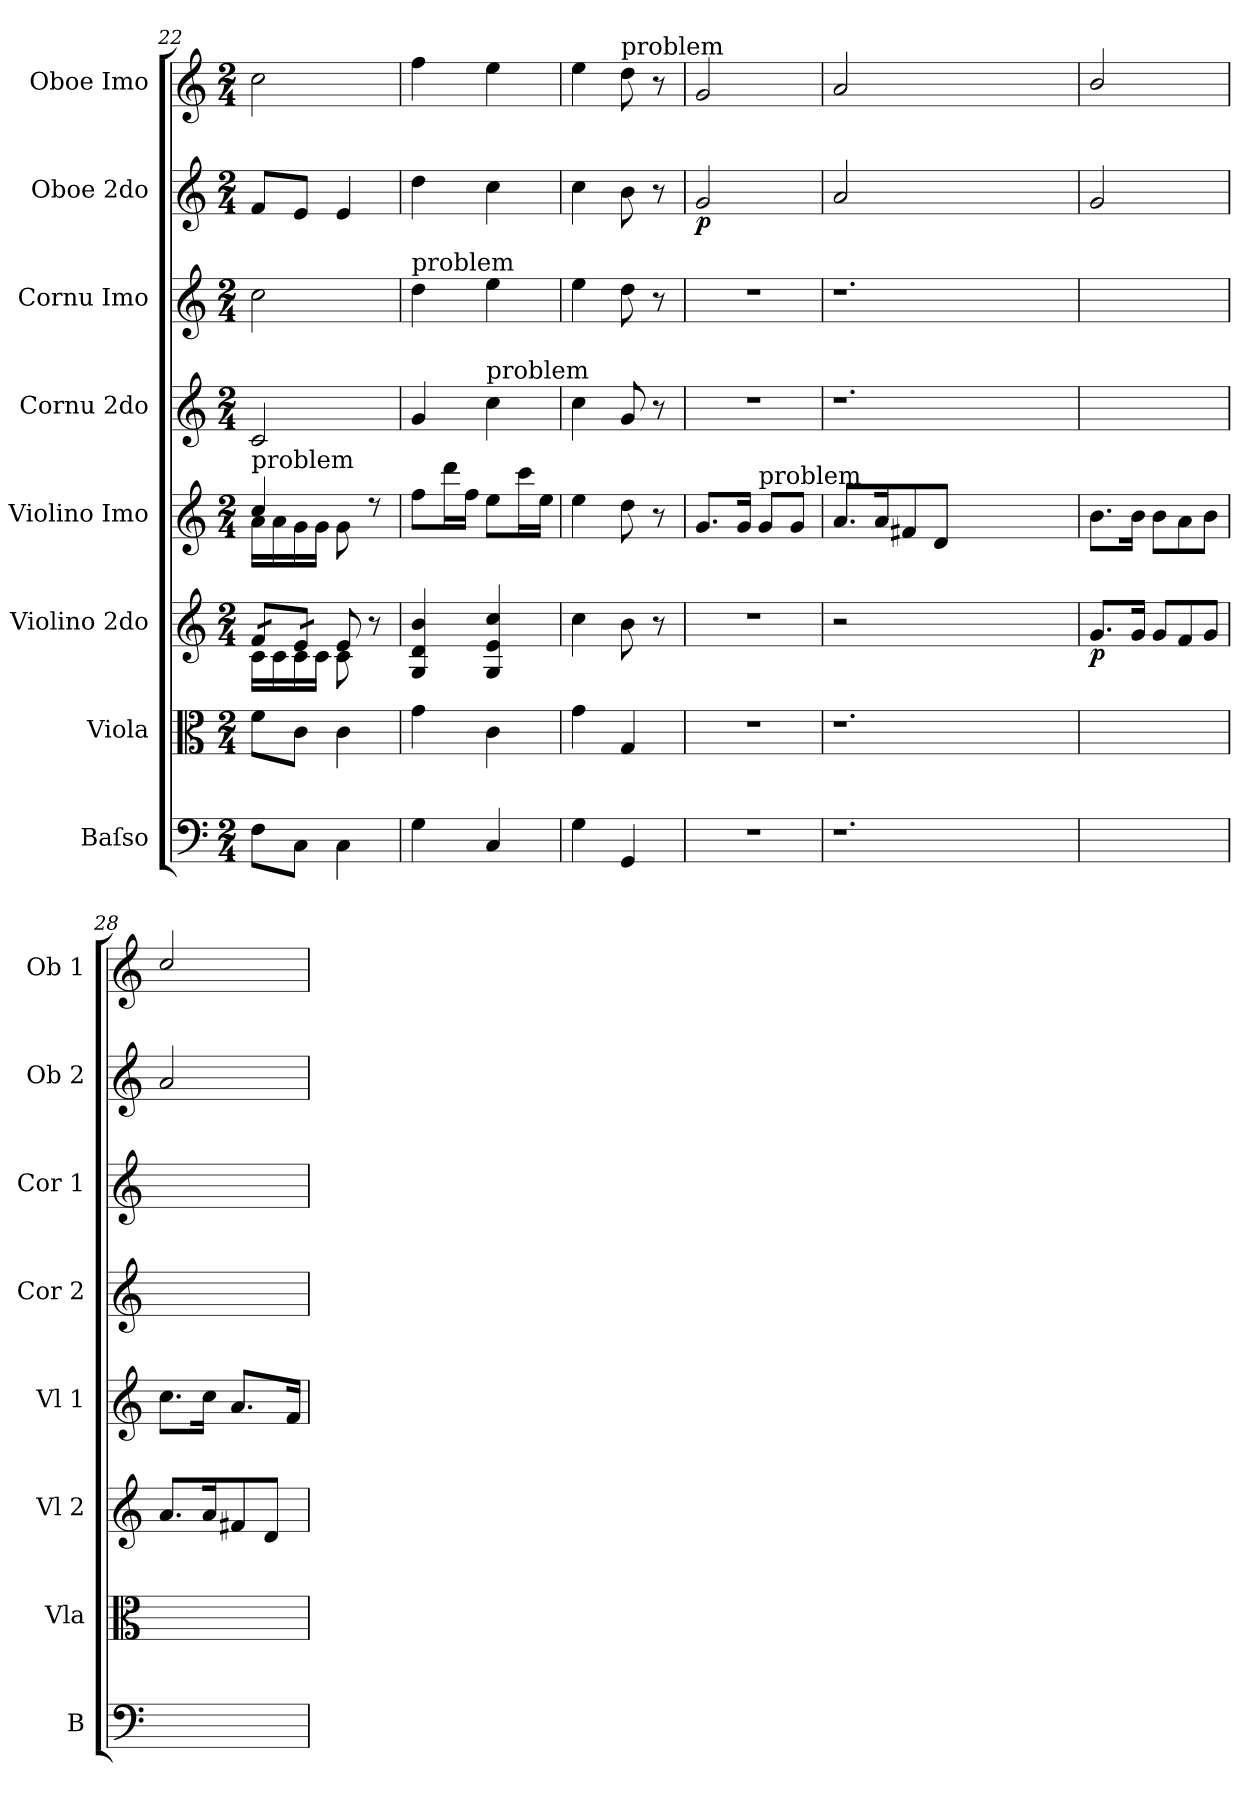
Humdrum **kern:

**kern	**kern	**kern	**dynam	**kern	**kern	**kern	**kern	**dynam	**kern
*part8	*part7	*part6	*part6	*part5	*part4	*part3	*part2	*part2	*part1
*staff8	*staff7	*staff6	*staff6	*staff5	*staff4	*staff3	*staff2	*staff2	*staff1
*I"Baſso	*I"Viola	*I"Violino 2do	*	*I"Violino Imo	*I"Cornu 2do	*I"Cornu Imo	*I"Oboe 2do	*	*I"Oboe Imo
*I'B	*I'Vla	*I'Vl 2	*	*I'Vl 1	*I'Cor 2	*I'Cor 1	*I'Ob 2	*	*I'Ob 1
*clefF4	*clefC3	*clefG2	*	*clefG2	*clefG2	*clefG2	*clefG2	*	*clefG2
*k[]	*k[]	*k[]	*	*k[]	*k[]	*k[]	*k[]	*	*k[]
*C:	*C:	*C:	*	*C:	*C:	*C:	*C:	*	*C:
*M2/4	*M2/4	*M2/4	*	*M2/4	*M2/4	*M2/4	*M2/4	*	*M2/4
=22	=22	=22	=22	=22	=22	=22	=22	=22	=22
*	*	*^	*	*^	*	*	*	*	*
!	!	!	!	!	!LO:TX:a:t=problem	!	!	!	!	!	!
!	!	!LO:TX:a:t=problem	!	!	!	!	!	!	!	!	!
*	*	*tremolo	*	*	*	*	*	*	*	*	*
8F\L	8f\L	16f/LL	16c\LL	.	4cc/	16a\LL	2c/	2cc\	8f/L	.	2cc\
.	.	16f/	16c\	.	.	16a\	.	.	.	.	.
8C\J	8c\J	16e/	16c\	.	.	16g\	.	.	8e/J	.	.
.	.	16e/JJ	16c\JJ	.	.	16g\JJ	.	.	.	.	.
*	*	*Xtremolo	*	*	*	*	*	*	*	*	*
4C\	4c\	8e/	8c\	.	4ryy	8g\	.	.	4e/	.	.
.	.	8r	8ryy	.	.	8rdd	.	.	.	.	.
=23	=23	=23	=23	=23	=23	=23	=23	=23	=23	=23	=23
!	!	!	!	!	!	!	!	!LO:TX:a:t=problem	!	!	!
*	*	*v	*v	*	*	*	*	*	*	*	*
*	*	*	*	*v	*v	*	*	*	*	*
4G\	4g\	4G/ 4d/ 4b/	.	8ff\L	4g/	4dd\	4dd\	.	4ff\
.	.	.	.	16ddd\L	.	.	.	.	.
.	.	.	.	16ff\JJ	.	.	.	.	.
!	!	!	!	!	!LO:TX:a:t=problem	!	!	!	!
4C/	4c\	4G/ 4e/ 4cc/	.	8ee\L	4cc\	4ee\	4cc\	.	4ee\
.	.	.	.	16ccc\L	.	.	.	.	.
.	.	.	.	16ee\JJ	.	.	.	.	.
=24	=24	=24	=24	=24	=24	=24	=24	=24	=24
4G\	4g\	4cc\	.	4ee\	4cc\	4ee\	4cc\	.	4ee\
!	!	!	!	!	!	!	!	!	!LO:TX:a:t=problem
4GG/	4G/	8b\	.	8dd\	8g/	8dd\	8b\	.	8dd\
.	.	8r	.	8r	8r	8r	8r	.	8r
=25	=25	=25	=25	=25	=25	=25	=25	=25	=25
2r	2r	2r	.	8.g/L	2r	2r	2g/	p	2g/
.	.	.	.	16g/Jk	.	.	.	.	.
!	!	!	!	!LO:TX:a:t=problem	!	!	!	!	!
.	.	.	.	8g/L	.	.	.	.	.
.	.	.	.	8g/J	.	.	.	.	.
=26	=26	=26	=26	=26	=26	=26	=26	=26	=26
1.r	1.r	2r	.	8.a/L	1.r	1.r	2a/	.	2a/
.	.	.	.	16a/K	.	.	.	.	.
.	.	.	.	8f#X/	.	.	.	.	.
.	.	.	.	8d/J	.	.	.	.	.
.	.	1ryy	.	1ryy	.	.	1ryy	.	1ryy
=27	=27	=27	=27	=27	=27	=27	=27	=27	=27
2ryy	2ryy	8.g/L	p	8.b\L	2ryy	2ryy	2g/	.	2b/
.	.	16g/Jk	.	16b\Jk	.	.	.	.	.
*	*	*Xtuplet	*	*Xtuplet	*	*	*	*	*
.	.	12g/L	.	12b\L	.	.	.	.	.
.	.	12f/	.	12a\	.	.	.	.	.
.	.	12g/J	.	12b\J	.	.	.	.	.
=28	=28	=28	=28	=28	=28	=28	=28	=28	=28
2ryy	2ryy	8.a/L	.	8.cc\L	2ryy	2ryy	2a/	.	2cc/
.	.	16a/K	.	16cc\Jk	.	.	.	.	.
.	.	8f#X/	.	8.a/L	.	.	.	.	.
.	.	8d/J	.	.	.	.	.	.	.
.	.	.	.	16f/Jk	.	.	.	.	.
=	=	=	=	=	=	=	=	=	=
*-	*-	*-	*-	*-	*-	*-	*-	*-	*-
